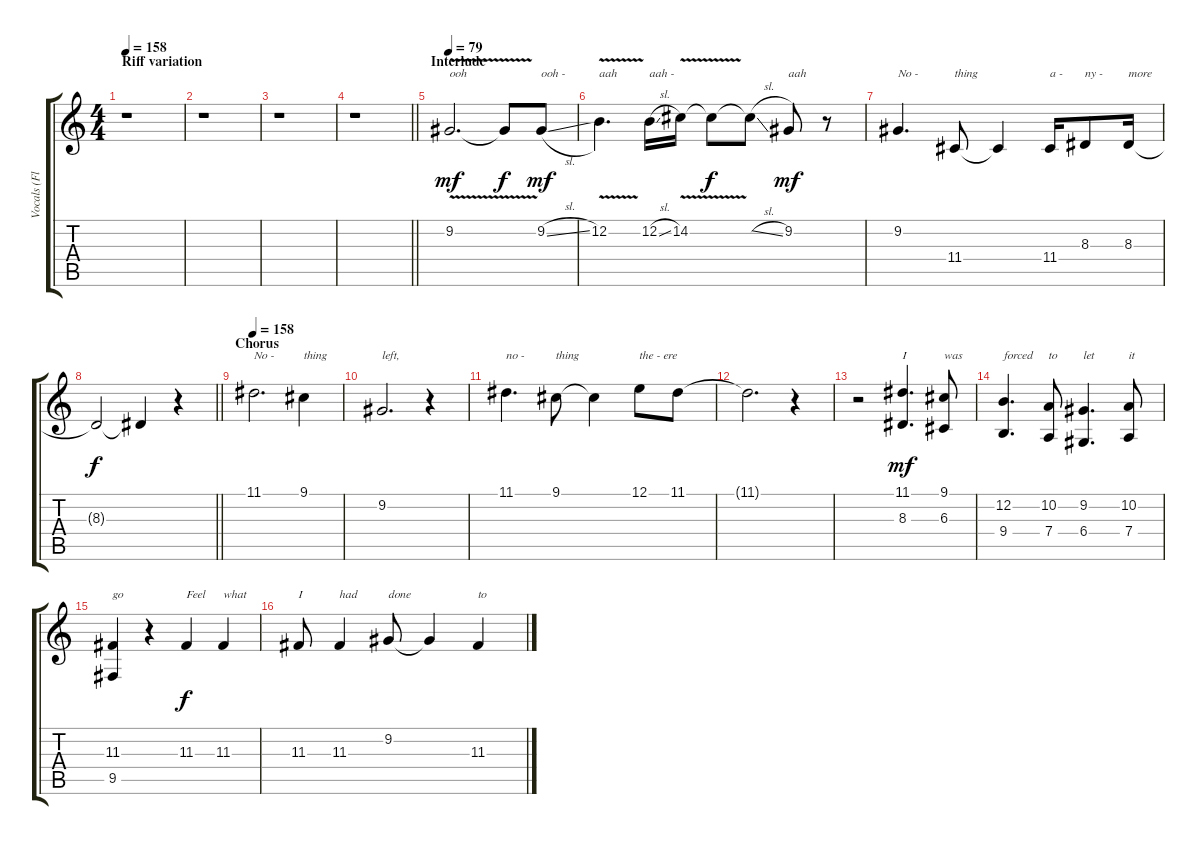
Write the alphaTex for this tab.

\track ("Vocals (Floor)" "Vocals (Fl") {instrument clarinet}
\staff {score tabs}
\tuning (E4 B3 G3 D3 A2 E2) {hide}
\ts (4 4)
\section ("" "Riff variation")
\tempo 158
\clef g2
\ks c
r.1{dy f} |
r.1 |
r.1 |
\barLineRight lightlight
r.1 |
\section ("" "Interlude")
\tempo 79
9.2{v}.2{d txt "ooh" dy mf} 9.2{t}.8{dy f} 9.2{sl}.8{txt "ooh -" dy mf} |
12.2{v}.4{d txt "aah"} 12.2{sl}.16{txt "aah -"} 14.2{v}.16 14.2{t}.8{dy f} 14.2{sl t}.8 9.2.8{txt "aah" dy mf} r.8 |
9.2.4{d txt "No -"} 11.4.8{txt "thing"} 11.4{t}.4 11.4.16{txt "a -"} 8.3.8{txt "ny -"} 8.3.16{txt "more"} |
\barLineRight lightlight
8.3{t}.2{dy f} 8.3{t}.4{volume 6} r.4 |
\section ("" "Chorus")
\tempo 158
11.1.2{d txt "No -" volume 16} 9.1.4{txt "thing"} |
9.2.2{d txt "left,"} r.4 |
11.1.4{d txt "no -"} 9.1.8{txt "thing"} 9.1{t}.4 12.1.8{txt "the - ere"} 11.1.8 |
11.1{t}.2{d} r.4 |
r.2{volume 14} (11.1 8.3).4{d txt "I" dy mf} (9.1 6.3).8{txt "was"} |
(12.2 9.4).4{d txt "forced"} (10.2 7.4).8{txt "to"} (9.2 6.4).4{d txt "let"} (10.2 7.4).8{txt "it"} |
(11.3 9.5).4{txt "go"} r.4{volume 16} 11.3.4{txt "Feel" dy f} 11.3.4{txt "what"} |
11.3.8{txt "I"} 11.3.4{txt "had"} 9.2.8{txt "done"} 9.2{t}.4 11.3.4{txt "to"}
